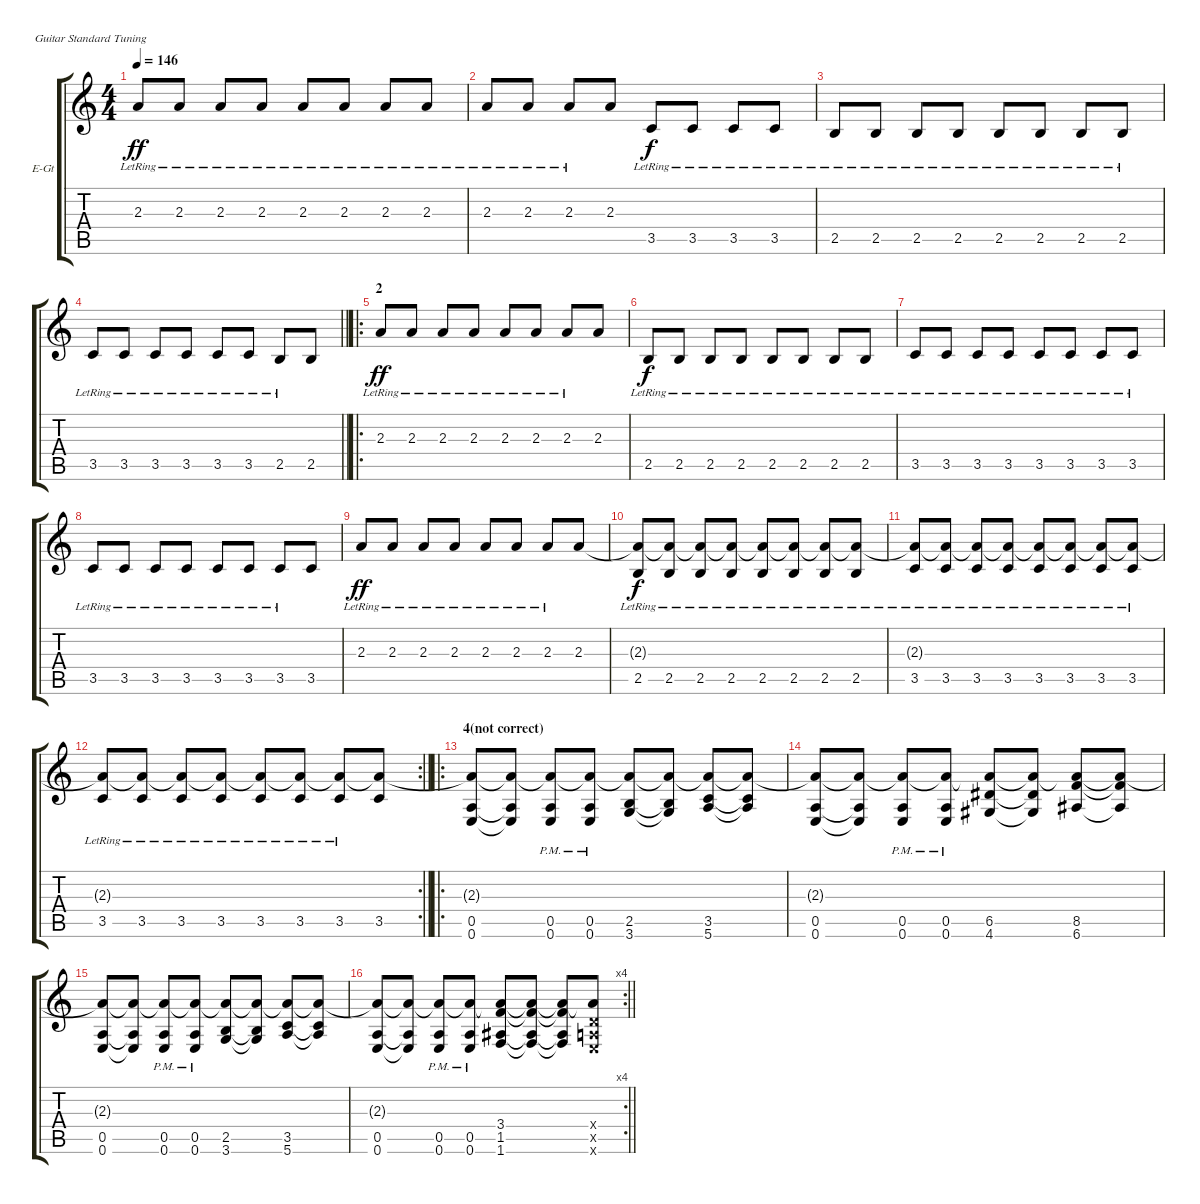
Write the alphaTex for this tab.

\bracketExtendMode groupsimilarinstruments
\firstSystemTrackNameOrientation horizontal
\otherSystemsTrackNameOrientation horizontal
\track ("Gitar 1" "E-Gt") {instrument distortionguitar}
\staff {score tabs}
\tuning (E4 B3 G3 D3 A2 E2)
\ts (4 4)
\tempo 146
\clef g2
\ks c
2.3{lr}.8{dy ff} 2.3{lr}.8 2.3{lr}.8 2.3{lr}.8 2.3{lr}.8 2.3{lr}.8 2.3{lr}.8 2.3{lr}.8 |
2.3{lr}.8 2.3{lr}.8 2.3{lr}.8 2.3.8 3.5{lr}.8{dy f} 3.5{lr}.8 3.5{lr}.8 3.5{lr}.8 |
2.5{lr}.8 2.5{lr}.8 2.5{lr}.8 2.5{lr}.8 2.5{lr}.8 2.5{lr}.8 2.5{lr}.8 2.5{lr}.8 |
\barLineRight lightlight
3.5{lr}.8 3.5{lr}.8 3.5{lr}.8 3.5{lr}.8 3.5{lr}.8 3.5{lr}.8 2.5{lr}.8 2.5.8 |
\ro
\section ("" "2")
2.3{lr}.8{dy ff} 2.3{lr}.8 2.3{lr}.8 2.3{lr}.8 2.3{lr}.8 2.3{lr}.8 2.3{lr}.8 2.3.8 |
2.5{lr}.8{dy f} 2.5{lr}.8 2.5{lr}.8 2.5{lr}.8 2.5{lr}.8 2.5{lr}.8 2.5{lr}.8 2.5{lr}.8 |
3.5{lr}.8 3.5{lr}.8 3.5{lr}.8 3.5{lr}.8 3.5{lr}.8 3.5{lr}.8 3.5{lr}.8 3.5{lr}.8 |
3.5{lr}.8 3.5{lr}.8 3.5{lr}.8 3.5{lr}.8 3.5{lr}.8 3.5{lr}.8 3.5{lr}.8 3.5.8 |
2.3{lr}.8{dy ff} 2.3{lr}.8 2.3{lr}.8 2.3{lr}.8 2.3{lr}.8 2.3{lr}.8 2.3{lr}.8 2.3.8 |
(2.5{lr} 2.3{t}).8{dy f} (2.5{lr} 2.3{t}).8 (2.5{lr} 2.3{t}).8 (2.5{lr} 2.3{t}).8 (2.5{lr} 2.3{t}).8 (2.5{lr} 2.3{t}).8 (2.5{lr} 2.3{t}).8 (2.5{lr} 2.3{t}).8 |
(3.5{lr} 2.3{t}).8 (3.5{lr} 2.3{t}).8 (3.5{lr} 2.3{t}).8 (3.5{lr} 2.3{t}).8 (3.5{lr} 2.3{t}).8 (3.5{lr} 2.3{t}).8 (3.5{lr} 2.3{t}).8 (3.5{lr} 2.3{t}).8 |
\rc 2
\barLineRight lightlight
(3.5{lr} 2.3{t}).8 (3.5{lr} 2.3{t}).8 (3.5{lr} 2.3{t}).8 (3.5{lr} 2.3{t}).8 (3.5{lr} 2.3{t}).8 (3.5{lr} 2.3{t}).8 (3.5{lr} 2.3{t}).8 (3.5 2.3{t}).8 |
\ro
\section ("" "4(not correct)")
(0.5 0.6 2.3{t}).8 (0.5{t} 0.6{t} 2.3{t}).8 (0.5 0.6{pm} 2.3{t}).8 (0.5 0.6{pm} 2.3{t}).8 (2.5 3.6 2.3{t}).8 (2.5{t} 3.6{t} 2.3{t}).8 (3.5 5.6 2.3{t}).8 (3.5{t} 5.6{t} 2.3{t}).8 |
(0.5 0.6 2.3{t}).8 (0.5{t} 0.6{t} 2.3{t}).8 (0.5{pm} 0.6{pm} 2.3{t}).8 (0.5{pm} 0.6{pm} 2.3{t}).8 (6.5 4.6 2.3{t}).8 (6.5{t} 4.6{t} 2.3{t}).8 (8.5 6.6 2.3{t}).8 (8.5{t} 6.6{t} 2.3{t}).8 |
(0.5 0.6 2.3{t}).8 (0.5{t} 0.6{t} 2.3{t}).8 (0.5 0.6{pm} 2.3{t}).8 (0.5 0.6{pm} 2.3{t}).8 (2.5 3.6 2.3{t}).8 (2.5{t} 3.6{t} 2.3{t}).8 (3.5 5.6 2.3{t}).8 (3.5{t} 5.6{t} 2.3{t}).8 |
\rc 4
\barLineRight lightlight
(0.5 0.6 2.3{t}).8 (0.5{t} 0.6{t} 2.3{t}).8 (0.5 0.6{pm} 2.3{t}).8 (0.5{pm} 0.6 2.3{t}).8 (3.4 1.5 1.6 2.3{t}).8 (2.3{t} 1.5{t} 3.4{t} 1.6{t}).8 (2.3{t} 3.4{t} 1.5{t} 1.6{t}).8 (2.3{t} 0.4{x} 0.5{x} 0.6{x}).8
